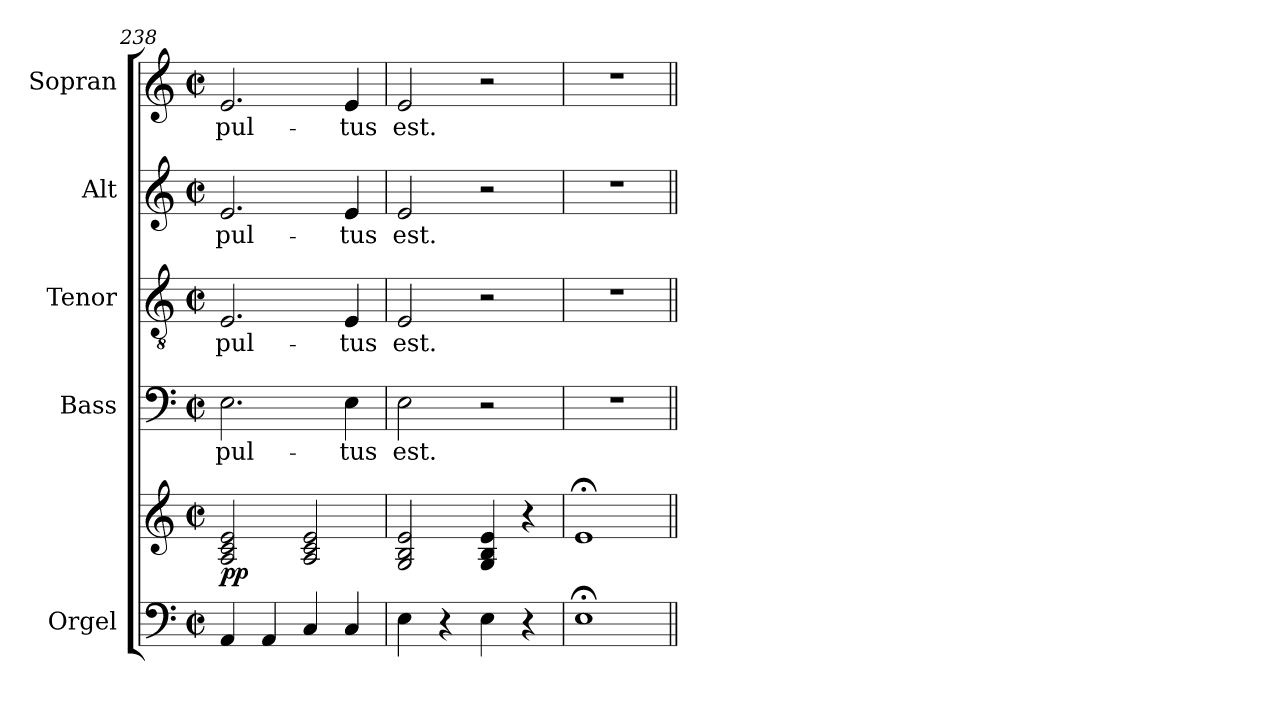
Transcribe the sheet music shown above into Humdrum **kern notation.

**kern	**kern	**dynam	**kern	**text	**kern	**text	**kern	**text	**kern	**text
*part5	*part5	*part5	*part4	*part4	*part3	*part3	*part2	*part2	*part1	*part1
*staff6	*staff5	*staff5/6	*staff4	*staff4	*staff3	*staff3	*staff2	*staff2	*staff1	*staff1
*I"Orgel	*	*	*I"Bass	*	*I"Tenor	*	*I"Alt	*	*I"Sopran	*
*I'Org.	*	*	*I'B.	*	*I'T.	*	*I'A.	*	*I'S.	*
!!LO:LB:g=z
*clefF4	*clefG2	*	*clefF4	*	*clefGv2	*	*clefG2	*	*clefG2	*
*k[]	*k[]	*	*k[]	*	*k[]	*	*k[]	*	*k[]	*
*C:	*C:	*	*C:	*	*C:	*	*C:	*	*C:	*
*M2/2	*M2/2	*	*M2/2	*	*M2/2	*	*M2/2	*	*M2/2	*
*met(c|)	*met(c|)	*	*met(c|)	*	*met(c|)	*	*met(c|)	*	*met(c|)	*
=238	=238	=238	=238	=238	=238	=238	=238	=238	=238	=238
!	!	!LO:DY:b	!	!LO:LY:b	!	!LO:LY:b	!	!LO:LY:b	!	!LO:LY:b
4AA/	2A/ 2c/ 2e/	pp	2.E\	-pul-	2.E/	-pul-	2.e/	-pul-	2.e/	-pul-
4AA/	.	.	.	.	.	.	.	.	.	.
4C/	2A/ 2c/ 2e/	.	.	.	.	.	.	.	.	.
!	!	!	!	!LO:LY:b	!	!LO:LY:b	!	!LO:LY:b	!	!LO:LY:b
4C/	.	.	4E\	-tus	4E/	-tus	4e/	-tus	4e/	-tus
=239	=239	=239	=239	=239	=239	=239	=239	=239	=239	=239
!	!	!	!	!LO:LY:b	!	!LO:LY:b	!	!LO:LY:b	!	!LO:LY:b
4E\	2G/ 2B/ 2e/	.	2E\	est.	2E/	est.	2e/	est.	2e/	est.
4r	.	.	.	.	.	.	.	.	.	.
4E\	4G/ 4B/ 4e/	.	2r	.	2r	.	2r	.	2r	.
4r	4r	.	.	.	.	.	.	.	.	.
=240	=240	=240	=240	=240	=240	=240	=240	=240	=240	=240
1E;<	1e;<	.	1r	.	1r	.	1r	.	1r	.
=||	=||	=||	=||	=||	=||	=||	=||	=||	=||	=||
*-	*-	*-	*-	*-	*-	*-	*-	*-	*-	*-
